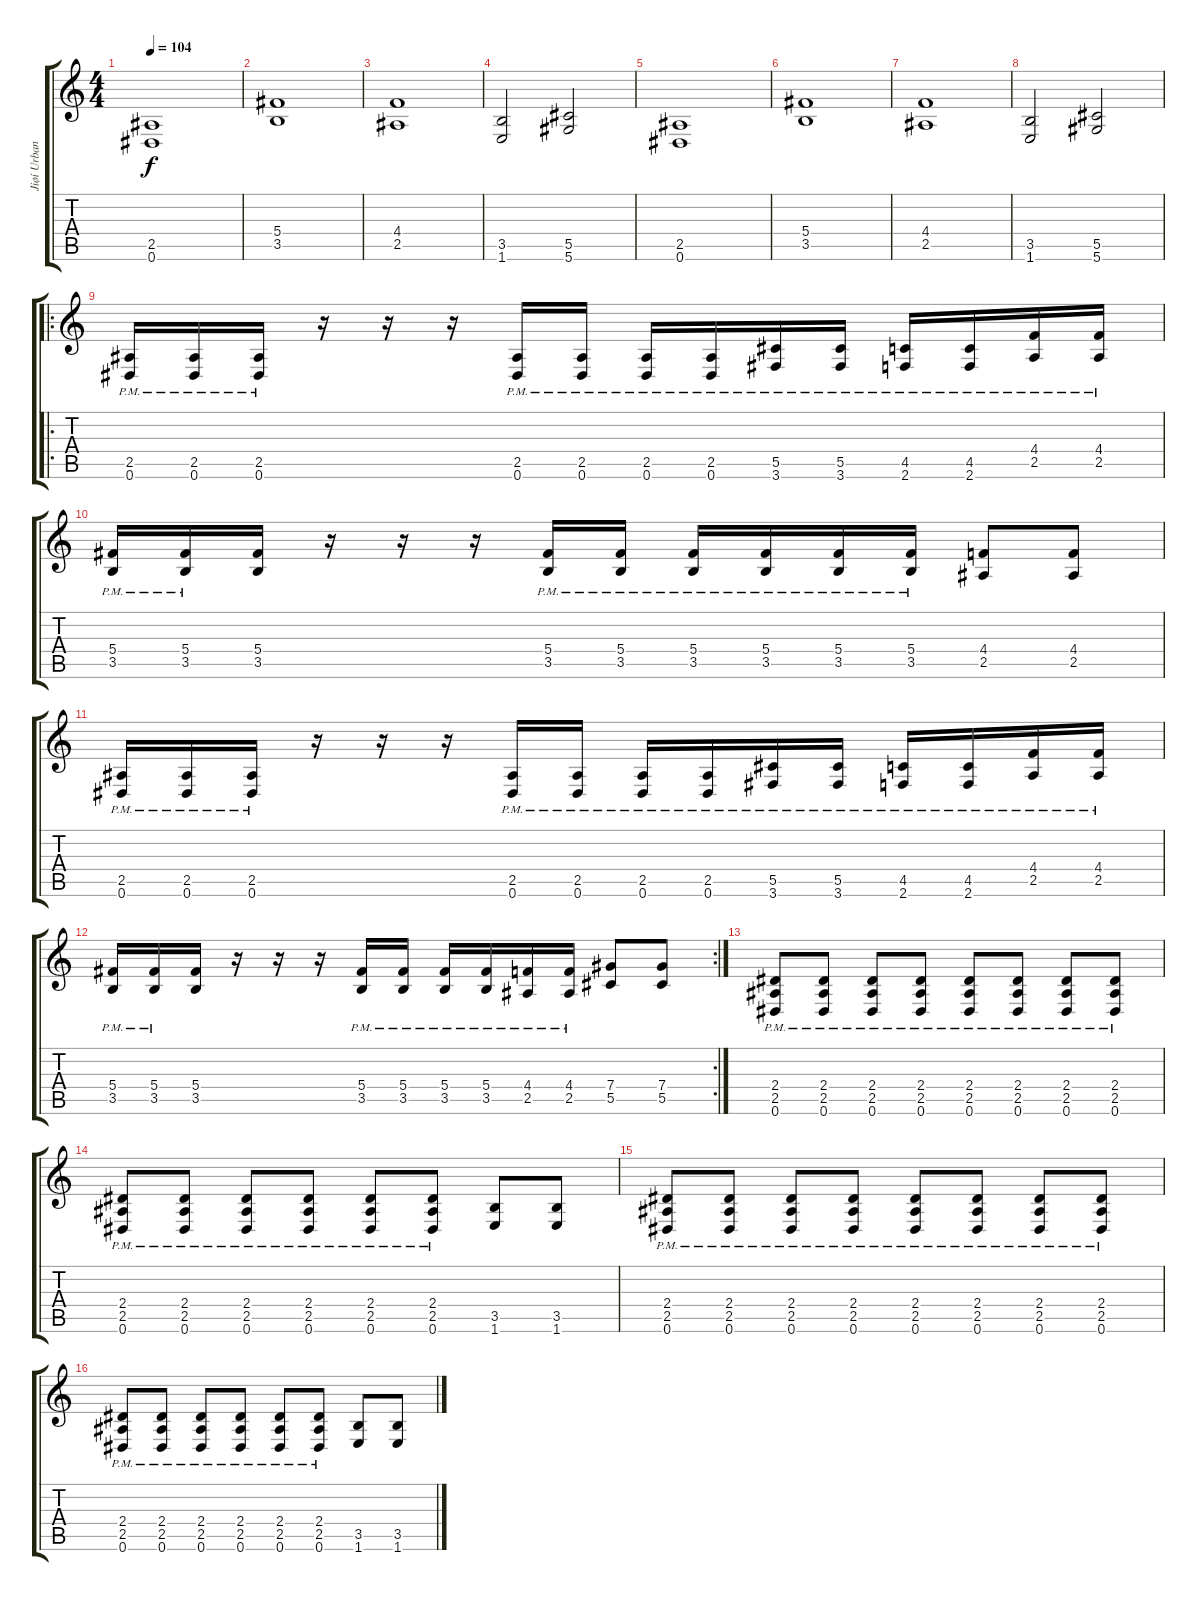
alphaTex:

\track ("Jiøí Urban" "Jiøí Urban") {instrument distortionguitar}
\staff {score tabs}
\tuning (Eb4 Bb3 Gb3 Db3 Ab2 Eb2) {hide}
\ts (4 4)
\tempo 104
\clef g2
\ks c
(2.5 0.6).1{dy f} |
(5.4 3.5).1 |
(4.4 2.5).1 |
(3.5 1.6).2 (5.5 5.6).2 |
(2.5 0.6).1 |
(5.4 3.5).1 |
(4.4 2.5).1 |
(3.5 1.6).2 (5.5 5.6).2 |
\ro
(2.5{pm} 0.6{pm}).16 (2.5{pm} 0.6{pm}).16 (2.5 0.6{pm}).16 r.16 r.16 r.16 (2.5{pm} 0.6{pm}).16 (2.5{pm} 0.6{pm}).16 (2.5{pm} 0.6{pm}).16 (2.5{pm} 0.6).16 (5.5{pm} 3.6{pm}).16 (5.5{pm} 3.6{pm}).16 (4.5{pm} 2.6{pm}).16 (4.5{pm} 2.6{pm}).16 (4.4{pm} 2.5{pm}).16 (4.4{pm} 2.5{pm}).16 |
(5.4{pm} 3.5{pm}).16 (5.4{pm} 3.5{pm}).16 (5.4 3.5).16 r.16 r.16 r.16 (5.4{pm} 3.5{pm}).16 (5.4{pm} 3.5{pm}).16 (5.4{pm} 3.5{pm}).16 (5.4{pm} 3.5{pm}).16 (5.4{pm} 3.5{pm}).16 (5.4{pm} 3.5{pm}).16 (4.4 2.5).8 (4.4 2.5).8 |
(2.5{pm} 0.6{pm}).16 (2.5{pm} 0.6{pm}).16 (2.5 0.6{pm}).16 r.16 r.16 r.16 (2.5{pm} 0.6{pm}).16 (2.5{pm} 0.6{pm}).16 (2.5{pm} 0.6{pm}).16 (2.5{pm} 0.6).16 (5.5{pm} 3.6{pm}).16 (5.5{pm} 3.6{pm}).16 (4.5{pm} 2.6{pm}).16 (4.5{pm} 2.6{pm}).16 (4.4{pm} 2.5{pm}).16 (4.4{pm} 2.5{pm}).16 |
\rc 2
(5.4{pm} 3.5{pm}).16 (5.4{pm} 3.5{pm}).16 (5.4 3.5).16 r.16 r.16 r.16 (5.4{pm} 3.5{pm}).16 (5.4{pm} 3.5{pm}).16 (5.4{pm} 3.5{pm}).16 (5.4{pm} 3.5{pm}).16 (4.4{pm} 2.5{pm}).16 (4.4{pm} 2.5{pm}).16 (7.4 5.5).8 (7.4 5.5).8 |
(2.4{pm} 2.5{pm} 0.6{pm}).8 (2.4{pm} 2.5{pm} 0.6{pm}).8 (2.4{pm} 2.5{pm} 0.6{pm}).8 (2.4{pm} 2.5{pm} 0.6{pm}).8 (2.4{pm} 2.5{pm} 0.6{pm}).8 (2.4{pm} 2.5{pm} 0.6{pm}).8 (2.4{pm} 2.5{pm} 0.6{pm}).8 (2.4{pm} 2.5{pm} 0.6{pm}).8 |
(2.4{pm} 2.5{pm} 0.6{pm}).8 (2.4{pm} 2.5{pm} 0.6{pm}).8 (2.4{pm} 2.5{pm} 0.6{pm}).8 (2.4{pm} 2.5{pm} 0.6{pm}).8 (2.4{pm} 2.5{pm} 0.6{pm}).8 (2.4{pm} 2.5{pm} 0.6{pm}).8 (3.5 1.6).8 (3.5 1.6).8 |
(2.4{pm} 2.5{pm} 0.6{pm}).8 (2.4{pm} 2.5{pm} 0.6{pm}).8 (2.4{pm} 2.5{pm} 0.6{pm}).8 (2.4{pm} 2.5{pm} 0.6{pm}).8 (2.4{pm} 2.5{pm} 0.6{pm}).8 (2.4{pm} 2.5{pm} 0.6{pm}).8 (2.4{pm} 2.5{pm} 0.6{pm}).8 (2.4{pm} 2.5{pm} 0.6{pm}).8 |
(2.4{pm} 2.5{pm} 0.6{pm}).8 (2.4{pm} 2.5{pm} 0.6{pm}).8 (2.4{pm} 2.5{pm} 0.6{pm}).8 (2.4{pm} 2.5{pm} 0.6{pm}).8 (2.4{pm} 2.5{pm} 0.6{pm}).8 (2.4{pm} 2.5{pm} 0.6{pm}).8 (3.5 1.6).8 (3.5 1.6).8
